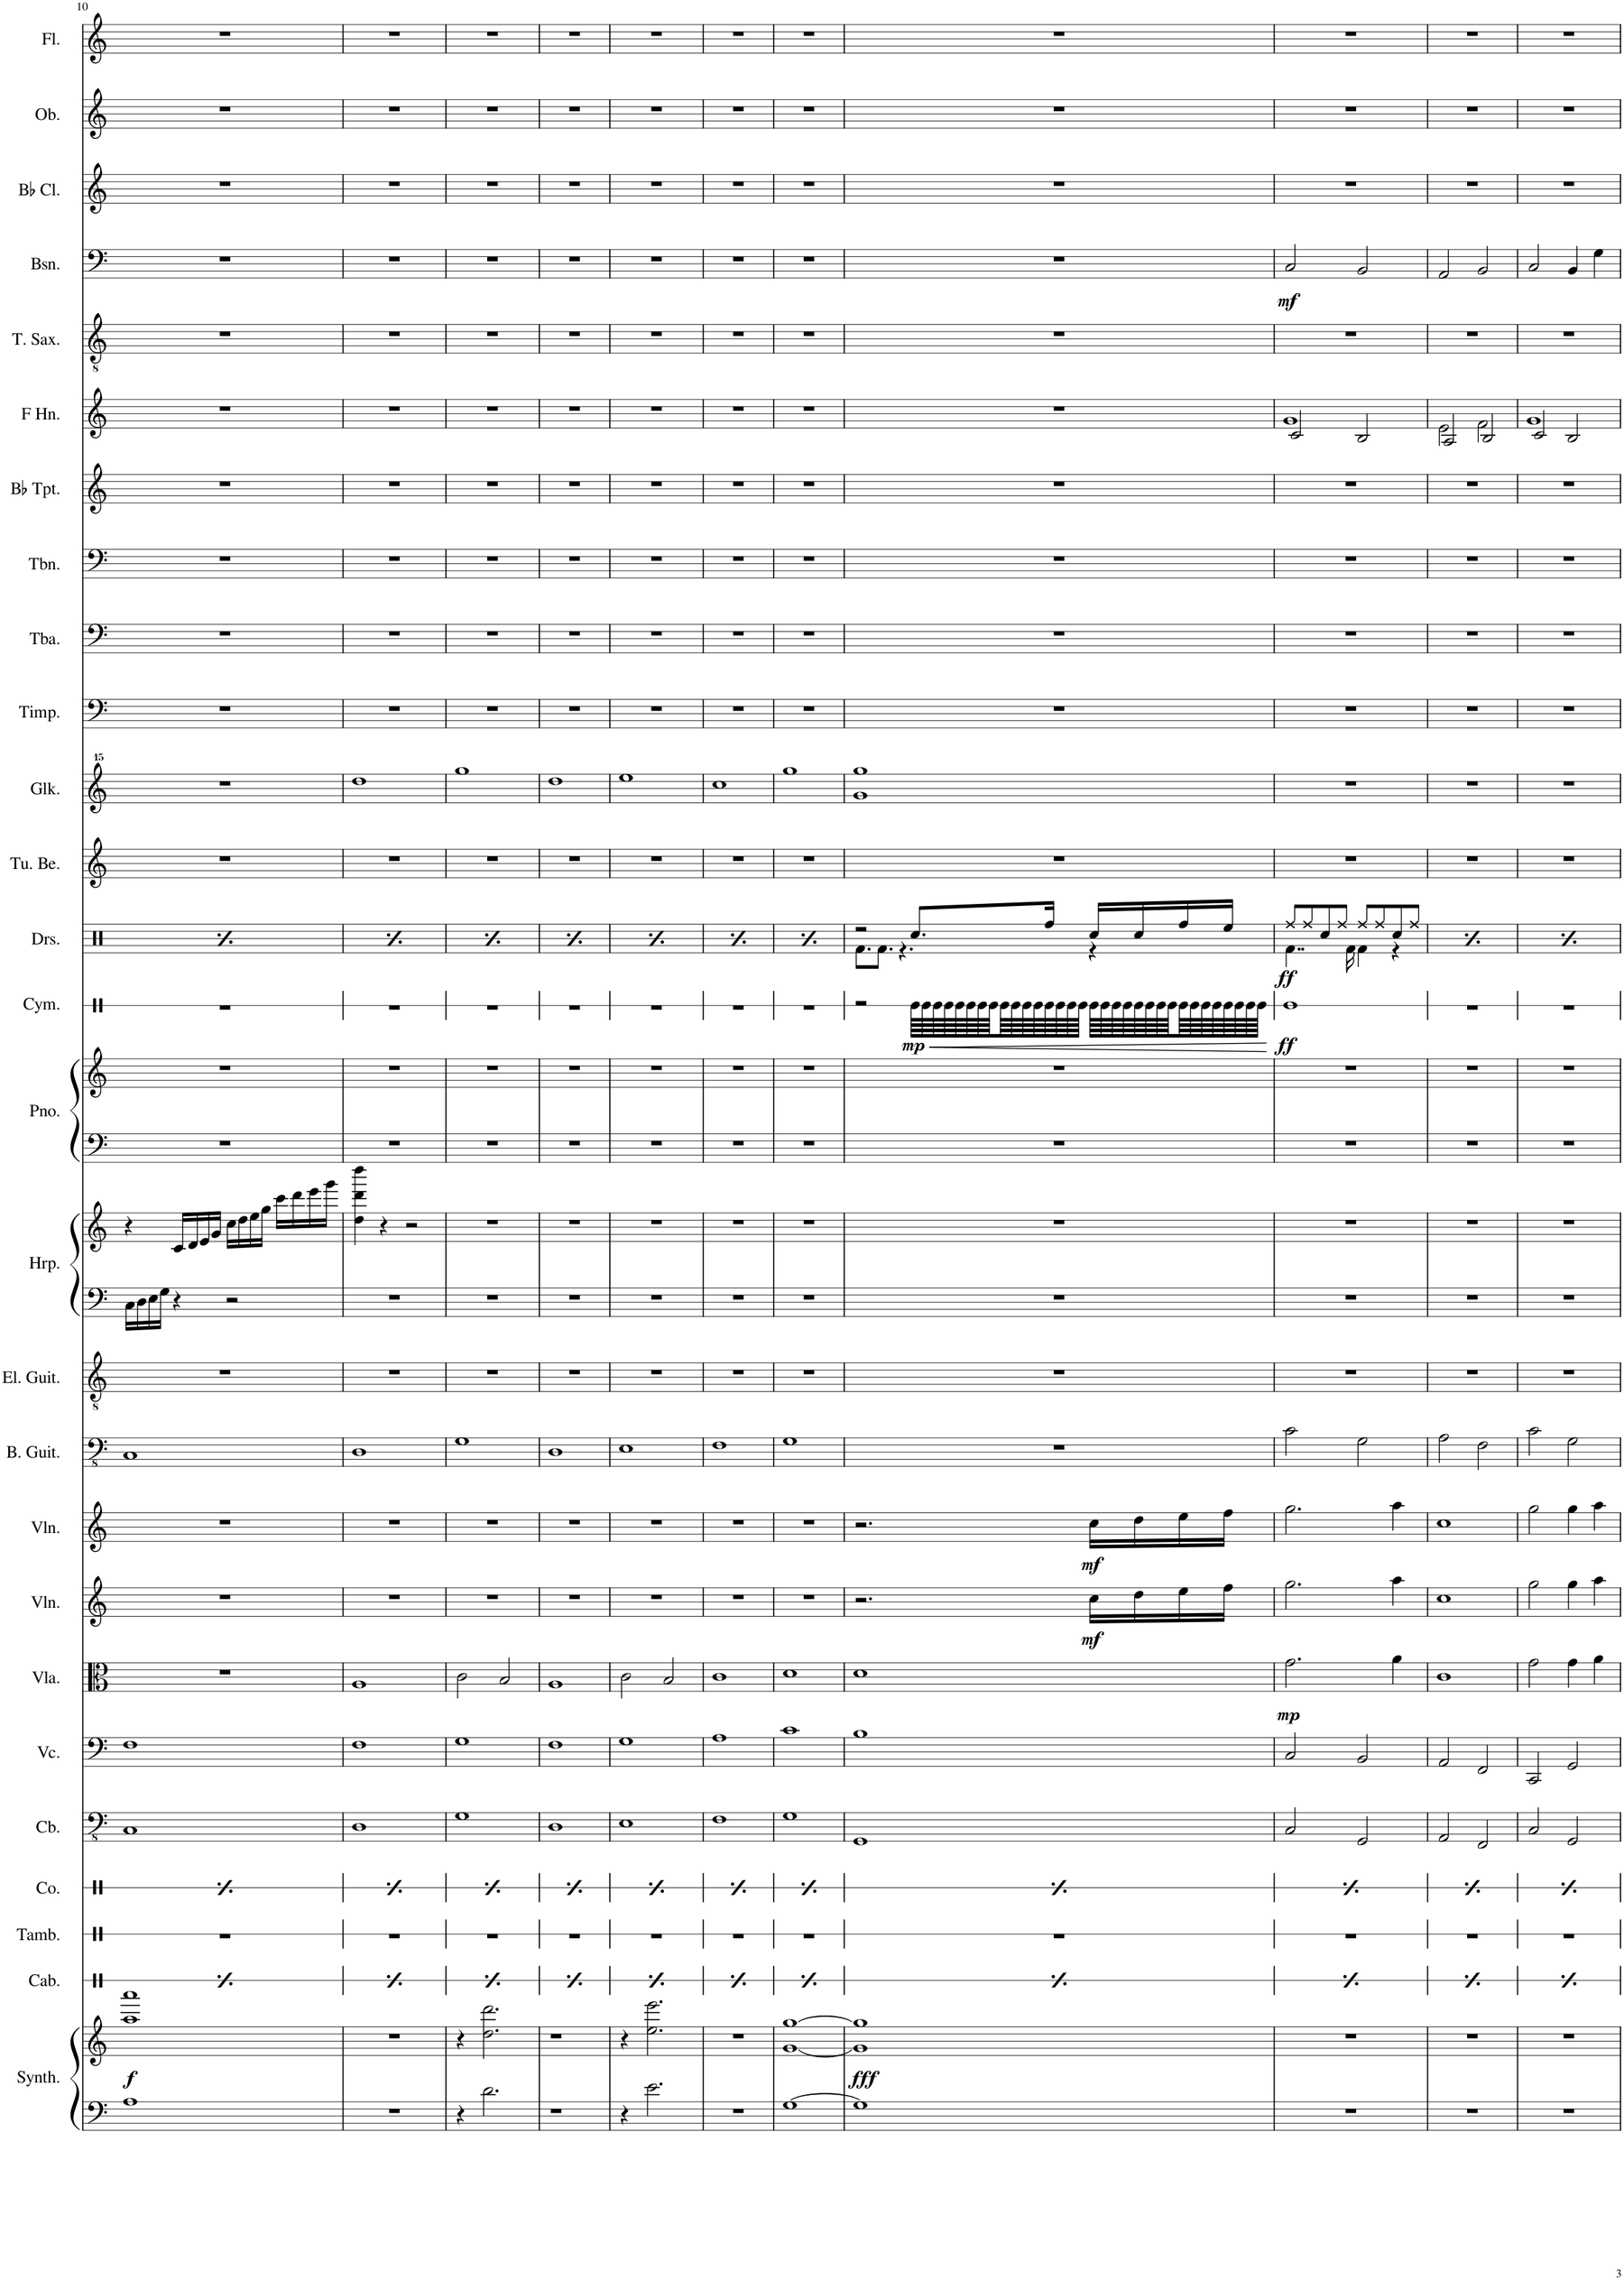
**kern	**kern	**dynam	**kern	**kern	**kern	**kern	**kern	**kern	**dynam	**kern	**dynam	**kern	**dynam	**kern	**kern	**kern	**kern	**kern	**kern	**kern	**dynam	**kern	**dynam	**kern	**kern	**kern	**kern	**kern	**kern	**kern	**kern	**kern	**dynam	**kern	**kern	**kern
*part27	*part27	*part27	*part26	*part25	*part24	*part23	*part22	*part21	*part21	*part20	*part20	*part19	*part19	*part18	*part17	*part16	*part16	*part15	*part15	*part14	*part14	*part13	*part13	*part12	*part11	*part10	*part9	*part8	*part7	*part6	*part5	*part4	*part4	*part3	*part2	*part1
*staff30	*staff29	*staff29/30	*staff28	*staff27	*staff26	*staff25	*staff24	*staff23	*staff23	*staff22	*staff22	*staff21	*staff21	*staff20	*staff19	*staff18	*staff17	*staff16	*staff15	*staff14	*staff14	*staff13	*staff13	*staff12	*staff11	*staff10	*staff9	*staff8	*staff7	*staff6	*staff5	*staff4	*staff4	*staff3	*staff2	*staff1
*I"Warm Synthesizer	*	*	*I"Cabasa	*I"Tambourine	*I"Congas	*I"Contrabass	*I"Violoncello	*I"Viola	*	*I"Violin	*	*I"Violin	*	*I"Bass Guitar	*I"Electric Guitar	*I"Harp	*	*I"Piano	*	*I"Cymbal	*	*I"Drumset	*	*I"Tubular Bells	*I"Glockenspiel	*I"Timpani	*I"Tuba	*I"Trombone	*I"Bb Trumpet	*I"Horn in F	*I"Tenor Saxophone	*I"Bassoon	*	*I"Bb Clarinet	*I"Oboe	*I"Flute
*I'Synth.	*	*	*I'Cab.	*I'Tamb.	*I'Co.	*I'Cb.	*I'Vc.	*I'Vla.	*	*I'Vln.	*	*I'Vln.	*	*I'B. Guit.	*I'El. Guit.	*I'Hrp.	*	*I'Pno.	*	*I'Cym.	*	*I'Drs.	*	*I'Tu. Be.	*I'Glk.	*I'Timp.	*I'Tba.	*I'Tbn.	*I'Bb Tpt.	*	*I'T. Sax.	*I'Bsn.	*	*I'Bb Cl.	*I'Ob.	*I'Fl.
!!LO:PB:g=z
*clefF4	*clefG2	*	*clefX	*clefX	*clefX	*clefFv4	*clefF4	*clefC3	*	*clefG2	*	*clefG2	*	*clefFv4	*clefGv2	*clefF4	*clefG2	*clefF4	*clefG2	*clefX	*	*clefX	*	*clefG2	*clefG^^2	*clefF4	*clefF4	*clefF4	*clefG2	*clefG2	*clefGv2	*clefF4	*	*clefG2	*clefG2	*clefG2
*	*	*	*	*	*	*	*	*	*	*	*	*	*	*	*	*	*	*	*	*	*	*	*	*	*	*	*	*	*ITrd1c2	*ITrd4c7	*ITrd8c14	*	*	*ITrd1c2	*	*
*k[]	*k[]	*	*k[]	*k[]	*k[]	*k[]	*k[]	*k[]	*	*k[]	*	*k[]	*	*k[]	*k[]	*k[]	*k[]	*k[]	*k[]	*k[]	*	*k[]	*	*k[]	*k[]	*k[]	*k[]	*k[]	*k[]	*k[]	*k[]	*k[]	*	*k[]	*k[]	*k[]
*M4/4	*M4/4	*	*M4/4	*M4/4	*M4/4	*M4/4	*M4/4	*M4/4	*	*M4/4	*	*M4/4	*	*M4/4	*M4/4	*M4/4	*M4/4	*M4/4	*M4/4	*M4/4	*	*M4/4	*	*M4/4	*M4/4	*M4/4	*M4/4	*M4/4	*M4/4	*M4/4	*M4/4	*M4/4	*	*M4/4	*M4/4	*M4/4
=10	=10	=10	=10	=10	=10	=10	=10	=10	=10	=10	=10	=10	=10	=10	=10	=10	=10	=10	=10	=10	=10	=10	=10	=10	=10	=10	=10	=10	=10	=10	=10	=10	=10	=10	=10	=10
*	*	*	*	*	*	*	*	*	*	*	*	*	*	*	*	*	*	*	*	*	*	*^	*	*	*	*	*	*	*	*	*	*	*	*	*	*
!	!	!LO:DY:b	!	!	!	!	!	!	!	!	!	!	!	!	!	!	!	!	!	!	!	!	!	!LO:DY:b	!	!	!	!	!	!	!	!	!	!	!	!	!
1A	1aa 1aaa	f	8Re/L	1r	8.Rd/L	1CC	1F	1r	.	1r	.	1r	.	1CC	1r	16C\LL	4r	1r	1r	1r	.	1r	8.Rf\L	fff	1r	1r	1r	1r	1r	1r	1r	1r	1r	.	1r	1r	1r
.	.	.	.	.	.	.	.	.	.	.	.	.	.	.	.	16D\	.	.	.	.	.	.	.	.	.	.	.	.	.	.	.	.	.	.	.	.	.
.	.	.	16Re/L	.	.	.	.	.	.	.	.	.	.	.	.	16E\	.	.	.	.	.	.	.	.	.	.	.	.	.	.	.	.	.	.	.	.	.
.	.	.	16Re/JJ	.	16Re/Jk	.	.	.	.	.	.	.	.	.	.	16G\JJ	.	.	.	.	.	.	8.Rf\J	.	.	.	.	.	.	.	.	.	.	.	.	.	.
.	.	.	8Re/L	.	8.Re/L	.	.	.	.	.	.	.	.	.	.	4r	16c/LL	.	.	.	.	.	.	.	.	.	.	.	.	.	.	.	.	.	.	.	.
.	.	.	.	.	.	.	.	.	.	.	.	.	.	.	.	.	16d/	.	.	.	.	.	.	.	.	.	.	.	.	.	.	.	.	.	.	.	.
.	.	.	16Re/L	.	.	.	.	.	.	.	.	.	.	.	.	.	16e/	.	.	.	.	.	2r	.	.	.	.	.	.	.	.	.	.	.	.	.	.
.	.	.	16Re/JJ	.	16Rd/Jk	.	.	.	.	.	.	.	.	.	.	.	16g/JJ	.	.	.	.	.	.	.	.	.	.	.	.	.	.	.	.	.	.	.	.
.	.	.	8Re/L	.	16Rd/KL	.	.	.	.	.	.	.	.	.	.	2r	16cc\LL	.	.	.	.	.	.	.	.	.	.	.	.	.	.	.	.	.	.	.	.
.	.	.	.	.	8Rd/	.	.	.	.	.	.	.	.	.	.	.	16dd\	.	.	.	.	.	.	.	.	.	.	.	.	.	.	.	.	.	.	.	.
.	.	.	16Re/L	.	.	.	.	.	.	.	.	.	.	.	.	.	16ee\	.	.	.	.	.	.	.	.	.	.	.	.	.	.	.	.	.	.	.	.
.	.	.	16Re/JJ	.	16Re/Jk	.	.	.	.	.	.	.	.	.	.	.	16gg\JJ	.	.	.	.	.	.	.	.	.	.	.	.	.	.	.	.	.	.	.	.
.	.	.	8Re/L	.	8.Re/L	.	.	.	.	.	.	.	.	.	.	.	16ccc\LL	.	.	.	.	.	.	.	.	.	.	.	.	.	.	.	.	.	.	.	.
.	.	.	.	.	.	.	.	.	.	.	.	.	.	.	.	.	16ddd\	.	.	.	.	.	.	.	.	.	.	.	.	.	.	.	.	.	.	.	.
.	.	.	16Re/L	.	.	.	.	.	.	.	.	.	.	.	.	.	16eee\	.	.	.	.	.	8r	.	.	.	.	.	.	.	.	.	.	.	.	.	.
.	.	.	16Re/JJ	.	16Re/Jk	.	.	.	.	.	.	.	.	.	.	.	16ggg\JJ	.	.	.	.	.	.	.	.	.	.	.	.	.	.	.	.	.	.	.	.
=11	=11	=11	=11	=11	=11	=11	=11	=11	=11	=11	=11	=11	=11	=11	=11	=11	=11	=11	=11	=11	=11	=11	=11	=11	=11	=11	=11	=11	=11	=11	=11	=11	=11	=11	=11	=11	=11
!	!	!	!	!	!	!	!	!	!	!	!	!	!	!	!	!	!	!	!	!	!	!	!	!LO:DY:b	!	!	!	!	!	!	!	!	!	!	!	!	!
1r	1r	.	8Re/L	1r	8.Rd/L	1DD	1F	1A	.	1r	.	1r	.	1DD	1r	1r	4dd\ 4ddd\ 4dddd\	1r	1r	1r	.	1r	8.Rf\L	fff	1r	1dddd	1r	1r	1r	1r	1r	1r	1r	.	1r	1r	1r
.	.	.	16Re/L	.	.	.	.	.	.	.	.	.	.	.	.	.	.	.	.	.	.	.	.	.	.	.	.	.	.	.	.	.	.	.	.	.	.
.	.	.	16Re/JJ	.	16Re/Jk	.	.	.	.	.	.	.	.	.	.	.	.	.	.	.	.	.	8.Rf\J	.	.	.	.	.	.	.	.	.	.	.	.	.	.
.	.	.	8Re/L	.	8.Re/L	.	.	.	.	.	.	.	.	.	.	.	4r	.	.	.	.	.	.	.	.	.	.	.	.	.	.	.	.	.	.	.	.
.	.	.	16Re/L	.	.	.	.	.	.	.	.	.	.	.	.	.	.	.	.	.	.	.	2r	.	.	.	.	.	.	.	.	.	.	.	.	.	.
.	.	.	16Re/JJ	.	16Rd/Jk	.	.	.	.	.	.	.	.	.	.	.	.	.	.	.	.	.	.	.	.	.	.	.	.	.	.	.	.	.	.	.	.
.	.	.	8Re/L	.	16Rd/KL	.	.	.	.	.	.	.	.	.	.	.	2r	.	.	.	.	.	.	.	.	.	.	.	.	.	.	.	.	.	.	.	.
.	.	.	.	.	8Rd/	.	.	.	.	.	.	.	.	.	.	.	.	.	.	.	.	.	.	.	.	.	.	.	.	.	.	.	.	.	.	.	.
.	.	.	16Re/L	.	.	.	.	.	.	.	.	.	.	.	.	.	.	.	.	.	.	.	.	.	.	.	.	.	.	.	.	.	.	.	.	.	.
.	.	.	16Re/JJ	.	16Re/Jk	.	.	.	.	.	.	.	.	.	.	.	.	.	.	.	.	.	.	.	.	.	.	.	.	.	.	.	.	.	.	.	.
.	.	.	8Re/L	.	8.Re/L	.	.	.	.	.	.	.	.	.	.	.	.	.	.	.	.	.	.	.	.	.	.	.	.	.	.	.	.	.	.	.	.
.	.	.	16Re/L	.	.	.	.	.	.	.	.	.	.	.	.	.	.	.	.	.	.	.	8r	.	.	.	.	.	.	.	.	.	.	.	.	.	.
.	.	.	16Re/JJ	.	16Re/Jk	.	.	.	.	.	.	.	.	.	.	.	.	.	.	.	.	.	.	.	.	.	.	.	.	.	.	.	.	.	.	.	.
=12	=12	=12	=12	=12	=12	=12	=12	=12	=12	=12	=12	=12	=12	=12	=12	=12	=12	=12	=12	=12	=12	=12	=12	=12	=12	=12	=12	=12	=12	=12	=12	=12	=12	=12	=12	=12	=12
!	!	!	!	!	!	!	!	!	!	!	!	!	!	!	!	!	!	!	!	!	!	!	!	!LO:DY:b	!	!	!	!	!	!	!	!	!	!	!	!	!
4r	4r	.	8Re/L	1r	8.Rd/L	1GG	1G	2c\	.	1r	.	1r	.	1GG	1r	1r	1r	1r	1r	1r	.	1r	8.Rf\L	fff	1r	1gggg	1r	1r	1r	1r	1r	1r	1r	.	1r	1r	1r
.	.	.	16Re/L	.	.	.	.	.	.	.	.	.	.	.	.	.	.	.	.	.	.	.	.	.	.	.	.	.	.	.	.	.	.	.	.	.	.
.	.	.	16Re/JJ	.	16Re/Jk	.	.	.	.	.	.	.	.	.	.	.	.	.	.	.	.	.	8.Rf\J	.	.	.	.	.	.	.	.	.	.	.	.	.	.
2.d\	2.dd\ 2.ddd\	.	8Re/L	.	8.Re/L	.	.	.	.	.	.	.	.	.	.	.	.	.	.	.	.	.	.	.	.	.	.	.	.	.	.	.	.	.	.	.	.
.	.	.	16Re/L	.	.	.	.	.	.	.	.	.	.	.	.	.	.	.	.	.	.	.	2r	.	.	.	.	.	.	.	.	.	.	.	.	.	.
.	.	.	16Re/JJ	.	16Rd/Jk	.	.	.	.	.	.	.	.	.	.	.	.	.	.	.	.	.	.	.	.	.	.	.	.	.	.	.	.	.	.	.	.
.	.	.	8Re/L	.	16Rd/KL	.	.	2B/	.	.	.	.	.	.	.	.	.	.	.	.	.	.	.	.	.	.	.	.	.	.	.	.	.	.	.	.	.
.	.	.	.	.	8Rd/	.	.	.	.	.	.	.	.	.	.	.	.	.	.	.	.	.	.	.	.	.	.	.	.	.	.	.	.	.	.	.	.
.	.	.	16Re/L	.	.	.	.	.	.	.	.	.	.	.	.	.	.	.	.	.	.	.	.	.	.	.	.	.	.	.	.	.	.	.	.	.	.
.	.	.	16Re/JJ	.	16Re/Jk	.	.	.	.	.	.	.	.	.	.	.	.	.	.	.	.	.	.	.	.	.	.	.	.	.	.	.	.	.	.	.	.
.	.	.	8Re/L	.	8.Re/L	.	.	.	.	.	.	.	.	.	.	.	.	.	.	.	.	.	.	.	.	.	.	.	.	.	.	.	.	.	.	.	.
.	.	.	16Re/L	.	.	.	.	.	.	.	.	.	.	.	.	.	.	.	.	.	.	.	8r	.	.	.	.	.	.	.	.	.	.	.	.	.	.
.	.	.	16Re/JJ	.	16Re/Jk	.	.	.	.	.	.	.	.	.	.	.	.	.	.	.	.	.	.	.	.	.	.	.	.	.	.	.	.	.	.	.	.
=13	=13	=13	=13	=13	=13	=13	=13	=13	=13	=13	=13	=13	=13	=13	=13	=13	=13	=13	=13	=13	=13	=13	=13	=13	=13	=13	=13	=13	=13	=13	=13	=13	=13	=13	=13	=13	=13
!	!	!	!	!	!	!	!	!	!	!	!	!	!	!	!	!	!	!	!	!	!	!	!	!LO:DY:b	!	!	!	!	!	!	!	!	!	!	!	!	!
1r	1r	.	8Re/L	1r	8.Rd/L	1DD	1F	1A	.	1r	.	1r	.	1DD	1r	1r	1r	1r	1r	1r	.	1r	8.Rf\L	fff	1r	1dddd	1r	1r	1r	1r	1r	1r	1r	.	1r	1r	1r
.	.	.	16Re/L	.	.	.	.	.	.	.	.	.	.	.	.	.	.	.	.	.	.	.	.	.	.	.	.	.	.	.	.	.	.	.	.	.	.
.	.	.	16Re/JJ	.	16Re/Jk	.	.	.	.	.	.	.	.	.	.	.	.	.	.	.	.	.	8.Rf\J	.	.	.	.	.	.	.	.	.	.	.	.	.	.
.	.	.	8Re/L	.	8.Re/L	.	.	.	.	.	.	.	.	.	.	.	.	.	.	.	.	.	.	.	.	.	.	.	.	.	.	.	.	.	.	.	.
.	.	.	16Re/L	.	.	.	.	.	.	.	.	.	.	.	.	.	.	.	.	.	.	.	2r	.	.	.	.	.	.	.	.	.	.	.	.	.	.
.	.	.	16Re/JJ	.	16Rd/Jk	.	.	.	.	.	.	.	.	.	.	.	.	.	.	.	.	.	.	.	.	.	.	.	.	.	.	.	.	.	.	.	.
.	.	.	8Re/L	.	16Rd/KL	.	.	.	.	.	.	.	.	.	.	.	.	.	.	.	.	.	.	.	.	.	.	.	.	.	.	.	.	.	.	.	.
.	.	.	.	.	8Rd/	.	.	.	.	.	.	.	.	.	.	.	.	.	.	.	.	.	.	.	.	.	.	.	.	.	.	.	.	.	.	.	.
.	.	.	16Re/L	.	.	.	.	.	.	.	.	.	.	.	.	.	.	.	.	.	.	.	.	.	.	.	.	.	.	.	.	.	.	.	.	.	.
.	.	.	16Re/JJ	.	16Re/Jk	.	.	.	.	.	.	.	.	.	.	.	.	.	.	.	.	.	.	.	.	.	.	.	.	.	.	.	.	.	.	.	.
.	.	.	8Re/L	.	8.Re/L	.	.	.	.	.	.	.	.	.	.	.	.	.	.	.	.	.	.	.	.	.	.	.	.	.	.	.	.	.	.	.	.
.	.	.	16Re/L	.	.	.	.	.	.	.	.	.	.	.	.	.	.	.	.	.	.	.	8r	.	.	.	.	.	.	.	.	.	.	.	.	.	.
.	.	.	16Re/JJ	.	16Re/Jk	.	.	.	.	.	.	.	.	.	.	.	.	.	.	.	.	.	.	.	.	.	.	.	.	.	.	.	.	.	.	.	.
=14	=14	=14	=14	=14	=14	=14	=14	=14	=14	=14	=14	=14	=14	=14	=14	=14	=14	=14	=14	=14	=14	=14	=14	=14	=14	=14	=14	=14	=14	=14	=14	=14	=14	=14	=14	=14	=14
!	!	!	!	!	!	!	!	!	!	!	!	!	!	!	!	!	!	!	!	!	!	!	!	!LO:DY:b	!	!	!	!	!	!	!	!	!	!	!	!	!
4r	4r	.	8Re/L	1r	8.Rd/L	1EE	1G	2c\	.	1r	.	1r	.	1EE	1r	1r	1r	1r	1r	1r	.	1r	8.Rf\L	fff	1r	1eeee	1r	1r	1r	1r	1r	1r	1r	.	1r	1r	1r
.	.	.	16Re/L	.	.	.	.	.	.	.	.	.	.	.	.	.	.	.	.	.	.	.	.	.	.	.	.	.	.	.	.	.	.	.	.	.	.
.	.	.	16Re/JJ	.	16Re/Jk	.	.	.	.	.	.	.	.	.	.	.	.	.	.	.	.	.	8.Rf\J	.	.	.	.	.	.	.	.	.	.	.	.	.	.
2.e\	2.ee\ 2.eee\	.	8Re/L	.	8.Re/L	.	.	.	.	.	.	.	.	.	.	.	.	.	.	.	.	.	.	.	.	.	.	.	.	.	.	.	.	.	.	.	.
.	.	.	16Re/L	.	.	.	.	.	.	.	.	.	.	.	.	.	.	.	.	.	.	.	2r	.	.	.	.	.	.	.	.	.	.	.	.	.	.
.	.	.	16Re/JJ	.	16Rd/Jk	.	.	.	.	.	.	.	.	.	.	.	.	.	.	.	.	.	.	.	.	.	.	.	.	.	.	.	.	.	.	.	.
.	.	.	8Re/L	.	16Rd/KL	.	.	2B/	.	.	.	.	.	.	.	.	.	.	.	.	.	.	.	.	.	.	.	.	.	.	.	.	.	.	.	.	.
.	.	.	.	.	8Rd/	.	.	.	.	.	.	.	.	.	.	.	.	.	.	.	.	.	.	.	.	.	.	.	.	.	.	.	.	.	.	.	.
.	.	.	16Re/L	.	.	.	.	.	.	.	.	.	.	.	.	.	.	.	.	.	.	.	.	.	.	.	.	.	.	.	.	.	.	.	.	.	.
.	.	.	16Re/JJ	.	16Re/Jk	.	.	.	.	.	.	.	.	.	.	.	.	.	.	.	.	.	.	.	.	.	.	.	.	.	.	.	.	.	.	.	.
.	.	.	8Re/L	.	8.Re/L	.	.	.	.	.	.	.	.	.	.	.	.	.	.	.	.	.	.	.	.	.	.	.	.	.	.	.	.	.	.	.	.
.	.	.	16Re/L	.	.	.	.	.	.	.	.	.	.	.	.	.	.	.	.	.	.	.	8r	.	.	.	.	.	.	.	.	.	.	.	.	.	.
.	.	.	16Re/JJ	.	16Re/Jk	.	.	.	.	.	.	.	.	.	.	.	.	.	.	.	.	.	.	.	.	.	.	.	.	.	.	.	.	.	.	.	.
=15	=15	=15	=15	=15	=15	=15	=15	=15	=15	=15	=15	=15	=15	=15	=15	=15	=15	=15	=15	=15	=15	=15	=15	=15	=15	=15	=15	=15	=15	=15	=15	=15	=15	=15	=15	=15	=15
!	!	!	!	!	!	!	!	!	!	!	!	!	!	!	!	!	!	!	!	!	!	!	!	!LO:DY:b	!	!	!	!	!	!	!	!	!	!	!	!	!
1r	1r	.	8Re/L	1r	8.Rd/L	1FF	1A	1c	.	1r	.	1r	.	1FF	1r	1r	1r	1r	1r	1r	.	1r	8.Rf\L	fff	1r	1cccc	1r	1r	1r	1r	1r	1r	1r	.	1r	1r	1r
.	.	.	16Re/L	.	.	.	.	.	.	.	.	.	.	.	.	.	.	.	.	.	.	.	.	.	.	.	.	.	.	.	.	.	.	.	.	.	.
.	.	.	16Re/JJ	.	16Re/Jk	.	.	.	.	.	.	.	.	.	.	.	.	.	.	.	.	.	8.Rf\J	.	.	.	.	.	.	.	.	.	.	.	.	.	.
.	.	.	8Re/L	.	8.Re/L	.	.	.	.	.	.	.	.	.	.	.	.	.	.	.	.	.	.	.	.	.	.	.	.	.	.	.	.	.	.	.	.
.	.	.	16Re/L	.	.	.	.	.	.	.	.	.	.	.	.	.	.	.	.	.	.	.	2r	.	.	.	.	.	.	.	.	.	.	.	.	.	.
.	.	.	16Re/JJ	.	16Rd/Jk	.	.	.	.	.	.	.	.	.	.	.	.	.	.	.	.	.	.	.	.	.	.	.	.	.	.	.	.	.	.	.	.
.	.	.	8Re/L	.	16Rd/KL	.	.	.	.	.	.	.	.	.	.	.	.	.	.	.	.	.	.	.	.	.	.	.	.	.	.	.	.	.	.	.	.
.	.	.	.	.	8Rd/	.	.	.	.	.	.	.	.	.	.	.	.	.	.	.	.	.	.	.	.	.	.	.	.	.	.	.	.	.	.	.	.
.	.	.	16Re/L	.	.	.	.	.	.	.	.	.	.	.	.	.	.	.	.	.	.	.	.	.	.	.	.	.	.	.	.	.	.	.	.	.	.
.	.	.	16Re/JJ	.	16Re/Jk	.	.	.	.	.	.	.	.	.	.	.	.	.	.	.	.	.	.	.	.	.	.	.	.	.	.	.	.	.	.	.	.
.	.	.	8Re/L	.	8.Re/L	.	.	.	.	.	.	.	.	.	.	.	.	.	.	.	.	.	.	.	.	.	.	.	.	.	.	.	.	.	.	.	.
.	.	.	16Re/L	.	.	.	.	.	.	.	.	.	.	.	.	.	.	.	.	.	.	.	8r	.	.	.	.	.	.	.	.	.	.	.	.	.	.
.	.	.	16Re/JJ	.	16Re/Jk	.	.	.	.	.	.	.	.	.	.	.	.	.	.	.	.	.	.	.	.	.	.	.	.	.	.	.	.	.	.	.	.
=16	=16	=16	=16	=16	=16	=16	=16	=16	=16	=16	=16	=16	=16	=16	=16	=16	=16	=16	=16	=16	=16	=16	=16	=16	=16	=16	=16	=16	=16	=16	=16	=16	=16	=16	=16	=16	=16
!	!	!	!	!	!	!	!	!	!	!	!	!	!	!	!	!	!	!	!	!	!	!	!	!LO:DY:b	!	!	!	!	!	!	!	!	!	!	!	!	!
[1G	[1g [1gg	.	8Re/L	1r	8.Rd/L	1GG	1c	1d	.	1r	.	1r	.	1GG	1r	1r	1r	1r	1r	1r	.	1r	8.Rf\L	fff	1r	1gggg	1r	1r	1r	1r	1r	1r	1r	.	1r	1r	1r
.	.	.	16Re/L	.	.	.	.	.	.	.	.	.	.	.	.	.	.	.	.	.	.	.	.	.	.	.	.	.	.	.	.	.	.	.	.	.	.
.	.	.	16Re/JJ	.	16Re/Jk	.	.	.	.	.	.	.	.	.	.	.	.	.	.	.	.	.	8.Rf\J	.	.	.	.	.	.	.	.	.	.	.	.	.	.
.	.	.	8Re/L	.	8.Re/L	.	.	.	.	.	.	.	.	.	.	.	.	.	.	.	.	.	.	.	.	.	.	.	.	.	.	.	.	.	.	.	.
.	.	.	16Re/L	.	.	.	.	.	.	.	.	.	.	.	.	.	.	.	.	.	.	.	2r	.	.	.	.	.	.	.	.	.	.	.	.	.	.
.	.	.	16Re/JJ	.	16Rd/Jk	.	.	.	.	.	.	.	.	.	.	.	.	.	.	.	.	.	.	.	.	.	.	.	.	.	.	.	.	.	.	.	.
.	.	.	8Re/L	.	16Rd/KL	.	.	.	.	.	.	.	.	.	.	.	.	.	.	.	.	.	.	.	.	.	.	.	.	.	.	.	.	.	.	.	.
.	.	.	.	.	8Rd/	.	.	.	.	.	.	.	.	.	.	.	.	.	.	.	.	.	.	.	.	.	.	.	.	.	.	.	.	.	.	.	.
.	.	.	16Re/L	.	.	.	.	.	.	.	.	.	.	.	.	.	.	.	.	.	.	.	.	.	.	.	.	.	.	.	.	.	.	.	.	.	.
.	.	.	16Re/JJ	.	16Re/Jk	.	.	.	.	.	.	.	.	.	.	.	.	.	.	.	.	.	.	.	.	.	.	.	.	.	.	.	.	.	.	.	.
.	.	.	8Re/L	.	8.Re/L	.	.	.	.	.	.	.	.	.	.	.	.	.	.	.	.	.	.	.	.	.	.	.	.	.	.	.	.	.	.	.	.
.	.	.	16Re/L	.	.	.	.	.	.	.	.	.	.	.	.	.	.	.	.	.	.	.	8r	.	.	.	.	.	.	.	.	.	.	.	.	.	.
.	.	.	16Re/JJ	.	16Re/Jk	.	.	.	.	.	.	.	.	.	.	.	.	.	.	.	.	.	.	.	.	.	.	.	.	.	.	.	.	.	.	.	.
=17	=17	=17	=17	=17	=17	=17	=17	=17	=17	=17	=17	=17	=17	=17	=17	=17	=17	=17	=17	=17	=17	=17	=17	=17	=17	=17	=17	=17	=17	=17	=17	=17	=17	=17	=17	=17	=17
!	!	!LO:DY:b	!	!	!	!	!	!	!	!	!	!	!	!	!	!	!	!	!	!	!	!	!	!	!	!	!	!	!	!	!	!	!	!	!	!	!
1G]	1g] 1gg]	fff	8Re/L	1r	8.Rd/L	1GGG	1B	1d	.	2.r	.	2.r	.	1r	1r	1r	1r	1r	1r	2r	.	2r	8.Rf\L	.	1r	1ggg 1gggg	1r	1r	1r	1r	1r	1r	1r	.	1r	1r	1r
.	.	.	16Re/L	.	.	.	.	.	.	.	.	.	.	.	.	.	.	.	.	.	.	.	.	.	.	.	.	.	.	.	.	.	.	.	.	.	.
.	.	.	16Re/JJ	.	16Re/Jk	.	.	.	.	.	.	.	.	.	.	.	.	.	.	.	.	.	8.Rf\J	.	.	.	.	.	.	.	.	.	.	.	.	.	.
.	.	.	8Re/L	.	8.Re/L	.	.	.	.	.	.	.	.	.	.	.	.	.	.	.	.	.	.	.	.	.	.	.	.	.	.	.	.	.	.	.	.
.	.	.	16Re/L	.	.	.	.	.	.	.	.	.	.	.	.	.	.	.	.	.	.	.	4.r	.	.	.	.	.	.	.	.	.	.	.	.	.	.
.	.	.	16Re/JJ	.	16Rd/Jk	.	.	.	.	.	.	.	.	.	.	.	.	.	.	.	.	.	.	.	.	.	.	.	.	.	.	.	.	.	.	.	.
!	!	!	!	!	!	!	!	!	!	!	!	!	!	!	!	!	!	!	!	!	!LO:HP:b	!	!	!	!	!	!	!	!	!	!	!	!	!	!	!	!
!	!	!	!	!	!	!	!	!	!	!	!	!	!	!	!	!	!	!	!	!	!LO:DY:n=1:b	!	!	!	!	!	!	!	!	!	!	!	!	!	!	!	!
.	.	.	8Re/L	.	16Rd/KL	.	.	.	.	.	.	.	.	.	.	.	.	.	.	64Re\LLLL	< mp	8.Rcc/L	.	.	.	.	.	.	.	.	.	.	.	.	.	.	.
.	.	.	.	.	.	.	.	.	.	.	.	.	.	.	.	.	.	.	.	64Re\	.	.	.	.	.	.	.	.	.	.	.	.	.	.	.	.	.
.	.	.	.	.	.	.	.	.	.	.	.	.	.	.	.	.	.	.	.	64Re\	.	.	.	.	.	.	.	.	.	.	.	.	.	.	.	.	.
.	.	.	.	.	.	.	.	.	.	.	.	.	.	.	.	.	.	.	.	64Re\	.	.	.	.	.	.	.	.	.	.	.	.	.	.	.	.	.
.	.	.	.	.	8Rd/	.	.	.	.	.	.	.	.	.	.	.	.	.	.	64Re\	.	.	.	.	.	.	.	.	.	.	.	.	.	.	.	.	.
.	.	.	.	.	.	.	.	.	.	.	.	.	.	.	.	.	.	.	.	64Re\	.	.	.	.	.	.	.	.	.	.	.	.	.	.	.	.	.
.	.	.	.	.	.	.	.	.	.	.	.	.	.	.	.	.	.	.	.	64Re\	.	.	.	.	.	.	.	.	.	.	.	.	.	.	.	.	.
.	.	.	.	.	.	.	.	.	.	.	.	.	.	.	.	.	.	.	.	64Re\	.	.	.	.	.	.	.	.	.	.	.	.	.	.	.	.	.
.	.	.	16Re/L	.	.	.	.	.	.	.	.	.	.	.	.	.	.	.	.	64Re\	.	.	.	.	.	.	.	.	.	.	.	.	.	.	.	.	.
.	.	.	.	.	.	.	.	.	.	.	.	.	.	.	.	.	.	.	.	64Re\	.	.	.	.	.	.	.	.	.	.	.	.	.	.	.	.	.
.	.	.	.	.	.	.	.	.	.	.	.	.	.	.	.	.	.	.	.	64Re\	.	.	.	.	.	.	.	.	.	.	.	.	.	.	.	.	.
.	.	.	.	.	.	.	.	.	.	.	.	.	.	.	.	.	.	.	.	64Re\	.	.	.	.	.	.	.	.	.	.	.	.	.	.	.	.	.
.	.	.	16Re/JJ	.	16Re/Jk	.	.	.	.	.	.	.	.	.	.	.	.	.	.	64Re\	.	16Rff/Jk	.	.	.	.	.	.	.	.	.	.	.	.	.	.	.
.	.	.	.	.	.	.	.	.	.	.	.	.	.	.	.	.	.	.	.	64Re\	.	.	.	.	.	.	.	.	.	.	.	.	.	.	.	.	.
.	.	.	.	.	.	.	.	.	.	.	.	.	.	.	.	.	.	.	.	64Re\	.	.	.	.	.	.	.	.	.	.	.	.	.	.	.	.	.
.	.	.	.	.	.	.	.	.	.	.	.	.	.	.	.	.	.	.	.	64Re\JJJJ	.	.	.	.	.	.	.	.	.	.	.	.	.	.	.	.	.
!	!	!	!	!	!	!	!	!	!	!	!LO:DY:b	!	!LO:DY:b	!	!	!	!	!	!	!	!	!	!	!	!	!	!	!	!	!	!	!	!	!	!	!	!
.	.	.	8Re/L	.	8.Re/L	.	.	.	.	16cc\LL	mf	16cc\LL	mf	.	.	.	.	.	.	64Re\LLLL	.	16Rcc/LL	4r	.	.	.	.	.	.	.	.	.	.	.	.	.	.
.	.	.	.	.	.	.	.	.	.	.	.	.	.	.	.	.	.	.	.	64Re\	.	.	.	.	.	.	.	.	.	.	.	.	.	.	.	.	.
.	.	.	.	.	.	.	.	.	.	.	.	.	.	.	.	.	.	.	.	64Re\	.	.	.	.	.	.	.	.	.	.	.	.	.	.	.	.	.
.	.	.	.	.	.	.	.	.	.	.	.	.	.	.	.	.	.	.	.	64Re\	.	.	.	.	.	.	.	.	.	.	.	.	.	.	.	.	.
.	.	.	.	.	.	.	.	.	.	16dd\	.	16dd\	.	.	.	.	.	.	.	64Re\	.	16Rcc/	.	.	.	.	.	.	.	.	.	.	.	.	.	.	.
.	.	.	.	.	.	.	.	.	.	.	.	.	.	.	.	.	.	.	.	64Re\	.	.	.	.	.	.	.	.	.	.	.	.	.	.	.	.	.
.	.	.	.	.	.	.	.	.	.	.	.	.	.	.	.	.	.	.	.	64Re\	.	.	.	.	.	.	.	.	.	.	.	.	.	.	.	.	.
.	.	.	.	.	.	.	.	.	.	.	.	.	.	.	.	.	.	.	.	64Re\	.	.	.	.	.	.	.	.	.	.	.	.	.	.	.	.	.
.	.	.	16Re/L	.	.	.	.	.	.	16ee\	.	16ee\	.	.	.	.	.	.	.	64Re\	.	16Rff/	.	.	.	.	.	.	.	.	.	.	.	.	.	.	.
.	.	.	.	.	.	.	.	.	.	.	.	.	.	.	.	.	.	.	.	64Re\	.	.	.	.	.	.	.	.	.	.	.	.	.	.	.	.	.
.	.	.	.	.	.	.	.	.	.	.	.	.	.	.	.	.	.	.	.	64Re\	.	.	.	.	.	.	.	.	.	.	.	.	.	.	.	.	.
.	.	.	.	.	.	.	.	.	.	.	.	.	.	.	.	.	.	.	.	64Re\	.	.	.	.	.	.	.	.	.	.	.	.	.	.	.	.	.
.	.	.	16Re/JJ	.	16Re/Jk	.	.	.	.	16ff\JJ	.	16ff\JJ	.	.	.	.	.	.	.	64Re\	.	16Ree/JJ	.	.	.	.	.	.	.	.	.	.	.	.	.	.	.
.	.	.	.	.	.	.	.	.	.	.	.	.	.	.	.	.	.	.	.	64Re\	.	.	.	.	.	.	.	.	.	.	.	.	.	.	.	.	.
.	.	.	.	.	.	.	.	.	.	.	.	.	.	.	.	.	.	.	.	64Re\	.	.	.	.	.	.	.	.	.	.	.	.	.	.	.	.	.
.	.	.	.	.	.	.	.	.	.	.	.	.	.	.	.	.	.	.	.	64Re\JJJJ	.	.	.	.	.	.	.	.	.	.	.	.	.	.	.	.	.
*	*	*	*	*	*	*	*	*	*	*	*	*	*	*	*	*	*	*	*	*	*	*v	*v	*	*	*	*	*	*	*	*	*	*	*	*	*	*
.	.	.	.	.	.	.	.	.	.	.	.	.	.	.	.	.	.	.	.	.	[	.	.	.	.	.	.	.	.	.	.	.	.	.	.	.
=18	=18	=18	=18	=18	=18	=18	=18	=18	=18	=18	=18	=18	=18	=18	=18	=18	=18	=18	=18	=18	=18	=18	=18	=18	=18	=18	=18	=18	=18	=18	=18	=18	=18	=18	=18	=18
*	*	*	*	*	*	*	*	*	*	*	*	*	*	*	*	*	*	*	*	*	*	*^	*	*	*	*	*	*	*	*^	*	*	*	*	*	*
!	!	!	!	!	!	!	!	!	!LO:DY:b	!	!	!	!	!	!	!	!	!	!	!	!LO:DY:b	!	!	!LO:DY:b	!	!	!	!	!	!	!	!	!	!	!LO:DY:b	!	!	!
1r	1r	.	8Re/L	1r	8.Rd/L	2CC/	2C/	2.g\	mp	2.gg\	.	2.gg\	.	2C\	1r	1r	1r	1r	1r	1Re	ff	8Rff/L	4..Rf\	ff	1r	1r	1r	1r	1r	1r	2c/	1g	1r	2C/	mf	1r	1r	1r
.	.	.	16Re/L	.	.	.	.	.	.	.	.	.	.	.	.	.	.	.	.	.	.	8Rff/	.	.	.	.	.	.	.	.	.	.	.	.	.	.	.	.
.	.	.	16Re/JJ	.	16Re/Jk	.	.	.	.	.	.	.	.	.	.	.	.	.	.	.	.	.	.	.	.	.	.	.	.	.	.	.	.	.	.	.	.	.
.	.	.	8Re/L	.	8.Re/L	.	.	.	.	.	.	.	.	.	.	.	.	.	.	.	.	8Rcc/	.	.	.	.	.	.	.	.	.	.	.	.	.	.	.	.
.	.	.	16Re/L	.	.	.	.	.	.	.	.	.	.	.	.	.	.	.	.	.	.	8Rff/J	.	.	.	.	.	.	.	.	.	.	.	.	.	.	.	.
.	.	.	16Re/JJ	.	16Rd/Jk	.	.	.	.	.	.	.	.	.	.	.	.	.	.	.	.	.	16Rf\	.	.	.	.	.	.	.	.	.	.	.	.	.	.	.
.	.	.	8Re/L	.	16Rd/KL	2GGG/	2BB/	.	.	.	.	.	.	2GG\	.	.	.	.	.	.	.	8Rff/L	4Rf\	.	.	.	.	.	.	.	2B/	.	.	2BB/	.	.	.	.
.	.	.	.	.	8Rd/	.	.	.	.	.	.	.	.	.	.	.	.	.	.	.	.	.	.	.	.	.	.	.	.	.	.	.	.	.	.	.	.	.
.	.	.	16Re/L	.	.	.	.	.	.	.	.	.	.	.	.	.	.	.	.	.	.	8Rff/	.	.	.	.	.	.	.	.	.	.	.	.	.	.	.	.
.	.	.	16Re/JJ	.	16Re/Jk	.	.	.	.	.	.	.	.	.	.	.	.	.	.	.	.	.	.	.	.	.	.	.	.	.	.	.	.	.	.	.	.	.
.	.	.	8Re/L	.	8.Re/L	.	.	4a\	.	4aa\	.	4aa\	.	.	.	.	.	.	.	.	.	8Rcc/	4r	.	.	.	.	.	.	.	.	.	.	.	.	.	.	.
.	.	.	16Re/L	.	.	.	.	.	.	.	.	.	.	.	.	.	.	.	.	.	.	8Rff/J	.	.	.	.	.	.	.	.	.	.	.	.	.	.	.	.
.	.	.	16Re/JJ	.	16Re/Jk	.	.	.	.	.	.	.	.	.	.	.	.	.	.	.	.	.	.	.	.	.	.	.	.	.	.	.	.	.	.	.	.	.
=19	=19	=19	=19	=19	=19	=19	=19	=19	=19	=19	=19	=19	=19	=19	=19	=19	=19	=19	=19	=19	=19	=19	=19	=19	=19	=19	=19	=19	=19	=19	=19	=19	=19	=19	=19	=19	=19	=19
!	!	!	!	!	!	!	!	!	!	!	!	!	!	!	!	!	!	!	!	!	!	!	!	!LO:DY:b	!	!	!	!	!	!	!	!	!	!	!	!	!	!
1r	1r	.	8Re/L	1r	8.Rd/L	2AAA/	2AA/	1c	.	1cc	.	1cc	.	2AA\	1r	1r	1r	1r	1r	1r	.	8Rff/L	4..Rf\	ff	1r	1r	1r	1r	1r	1r	2A/	2e\	1r	2AA/	.	1r	1r	1r
.	.	.	16Re/L	.	.	.	.	.	.	.	.	.	.	.	.	.	.	.	.	.	.	8Rff/	.	.	.	.	.	.	.	.	.	.	.	.	.	.	.	.
.	.	.	16Re/JJ	.	16Re/Jk	.	.	.	.	.	.	.	.	.	.	.	.	.	.	.	.	.	.	.	.	.	.	.	.	.	.	.	.	.	.	.	.	.
.	.	.	8Re/L	.	8.Re/L	.	.	.	.	.	.	.	.	.	.	.	.	.	.	.	.	8Rcc/	.	.	.	.	.	.	.	.	.	.	.	.	.	.	.	.
.	.	.	16Re/L	.	.	.	.	.	.	.	.	.	.	.	.	.	.	.	.	.	.	8Rff/J	.	.	.	.	.	.	.	.	.	.	.	.	.	.	.	.
.	.	.	16Re/JJ	.	16Rd/Jk	.	.	.	.	.	.	.	.	.	.	.	.	.	.	.	.	.	16Rf\	.	.	.	.	.	.	.	.	.	.	.	.	.	.	.
.	.	.	8Re/L	.	16Rd/KL	2FFF/	2FF/	.	.	.	.	.	.	2FF\	.	.	.	.	.	.	.	8Rff/L	4Rf\	.	.	.	.	.	.	.	2B/	2f\	.	2BB/	.	.	.	.
.	.	.	.	.	8Rd/	.	.	.	.	.	.	.	.	.	.	.	.	.	.	.	.	.	.	.	.	.	.	.	.	.	.	.	.	.	.	.	.	.
.	.	.	16Re/L	.	.	.	.	.	.	.	.	.	.	.	.	.	.	.	.	.	.	8Rff/	.	.	.	.	.	.	.	.	.	.	.	.	.	.	.	.
.	.	.	16Re/JJ	.	16Re/Jk	.	.	.	.	.	.	.	.	.	.	.	.	.	.	.	.	.	.	.	.	.	.	.	.	.	.	.	.	.	.	.	.	.
.	.	.	8Re/L	.	8.Re/L	.	.	.	.	.	.	.	.	.	.	.	.	.	.	.	.	8Rcc/	4r	.	.	.	.	.	.	.	.	.	.	.	.	.	.	.
.	.	.	16Re/L	.	.	.	.	.	.	.	.	.	.	.	.	.	.	.	.	.	.	8Rff/J	.	.	.	.	.	.	.	.	.	.	.	.	.	.	.	.
.	.	.	16Re/JJ	.	16Re/Jk	.	.	.	.	.	.	.	.	.	.	.	.	.	.	.	.	.	.	.	.	.	.	.	.	.	.	.	.	.	.	.	.	.
=20	=20	=20	=20	=20	=20	=20	=20	=20	=20	=20	=20	=20	=20	=20	=20	=20	=20	=20	=20	=20	=20	=20	=20	=20	=20	=20	=20	=20	=20	=20	=20	=20	=20	=20	=20	=20	=20	=20
!	!	!	!	!	!	!	!	!	!	!	!	!	!	!	!	!	!	!	!	!	!	!	!	!LO:DY:b	!	!	!	!	!	!	!	!	!	!	!	!	!	!
1r	1r	.	8Re/L	1r	8.Rd/L	2CC/	2CC/	2g\	.	2gg\	.	2gg\	.	2C\	1r	1r	1r	1r	1r	1r	.	8Rff/L	4..Rf\	ff	1r	1r	1r	1r	1r	1r	2c/	1g	1r	2C/	.	1r	1r	1r
.	.	.	16Re/L	.	.	.	.	.	.	.	.	.	.	.	.	.	.	.	.	.	.	8Rff/	.	.	.	.	.	.	.	.	.	.	.	.	.	.	.	.
.	.	.	16Re/JJ	.	16Re/Jk	.	.	.	.	.	.	.	.	.	.	.	.	.	.	.	.	.	.	.	.	.	.	.	.	.	.	.	.	.	.	.	.	.
.	.	.	8Re/L	.	8.Re/L	.	.	.	.	.	.	.	.	.	.	.	.	.	.	.	.	8Rcc/	.	.	.	.	.	.	.	.	.	.	.	.	.	.	.	.
.	.	.	16Re/L	.	.	.	.	.	.	.	.	.	.	.	.	.	.	.	.	.	.	8Rff/J	.	.	.	.	.	.	.	.	.	.	.	.	.	.	.	.
.	.	.	16Re/JJ	.	16Rd/Jk	.	.	.	.	.	.	.	.	.	.	.	.	.	.	.	.	.	16Rf\	.	.	.	.	.	.	.	.	.	.	.	.	.	.	.
.	.	.	8Re/L	.	16Rd/KL	2GGG/	2GG/	4g\	.	4gg\	.	4gg\	.	2GG\	.	.	.	.	.	.	.	8Rff/L	4Rf\	.	.	.	.	.	.	.	2B/	.	.	4BB/	.	.	.	.
.	.	.	.	.	8Rd/	.	.	.	.	.	.	.	.	.	.	.	.	.	.	.	.	.	.	.	.	.	.	.	.	.	.	.	.	.	.	.	.	.
.	.	.	16Re/L	.	.	.	.	.	.	.	.	.	.	.	.	.	.	.	.	.	.	8Rff/	.	.	.	.	.	.	.	.	.	.	.	.	.	.	.	.
.	.	.	16Re/JJ	.	16Re/Jk	.	.	.	.	.	.	.	.	.	.	.	.	.	.	.	.	.	.	.	.	.	.	.	.	.	.	.	.	.	.	.	.	.
.	.	.	8Re/L	.	8.Re/L	.	.	4a\	.	4aa\	.	4aa\	.	.	.	.	.	.	.	.	.	8Rcc/	4r	.	.	.	.	.	.	.	.	.	.	4G\	.	.	.	.
.	.	.	16Re/L	.	.	.	.	.	.	.	.	.	.	.	.	.	.	.	.	.	.	8Rff/J	.	.	.	.	.	.	.	.	.	.	.	.	.	.	.	.
.	.	.	16Re/JJ	.	16Re/Jk	.	.	.	.	.	.	.	.	.	.	.	.	.	.	.	.	.	.	.	.	.	.	.	.	.	.	.	.	.	.	.	.	.
*	*	*	*	*	*	*	*	*	*	*	*	*	*	*	*	*	*	*	*	*	*	*v	*v	*	*	*	*	*	*	*	*v	*v	*	*	*	*	*	*
=	=	=	=	=	=	=	=	=	=	=	=	=	=	=	=	=	=	=	=	=	=	=	=	=	=	=	=	=	=	=	=	=	=	=	=	=
*-	*-	*-	*-	*-	*-	*-	*-	*-	*-	*-	*-	*-	*-	*-	*-	*-	*-	*-	*-	*-	*-	*-	*-	*-	*-	*-	*-	*-	*-	*-	*-	*-	*-	*-	*-	*-
